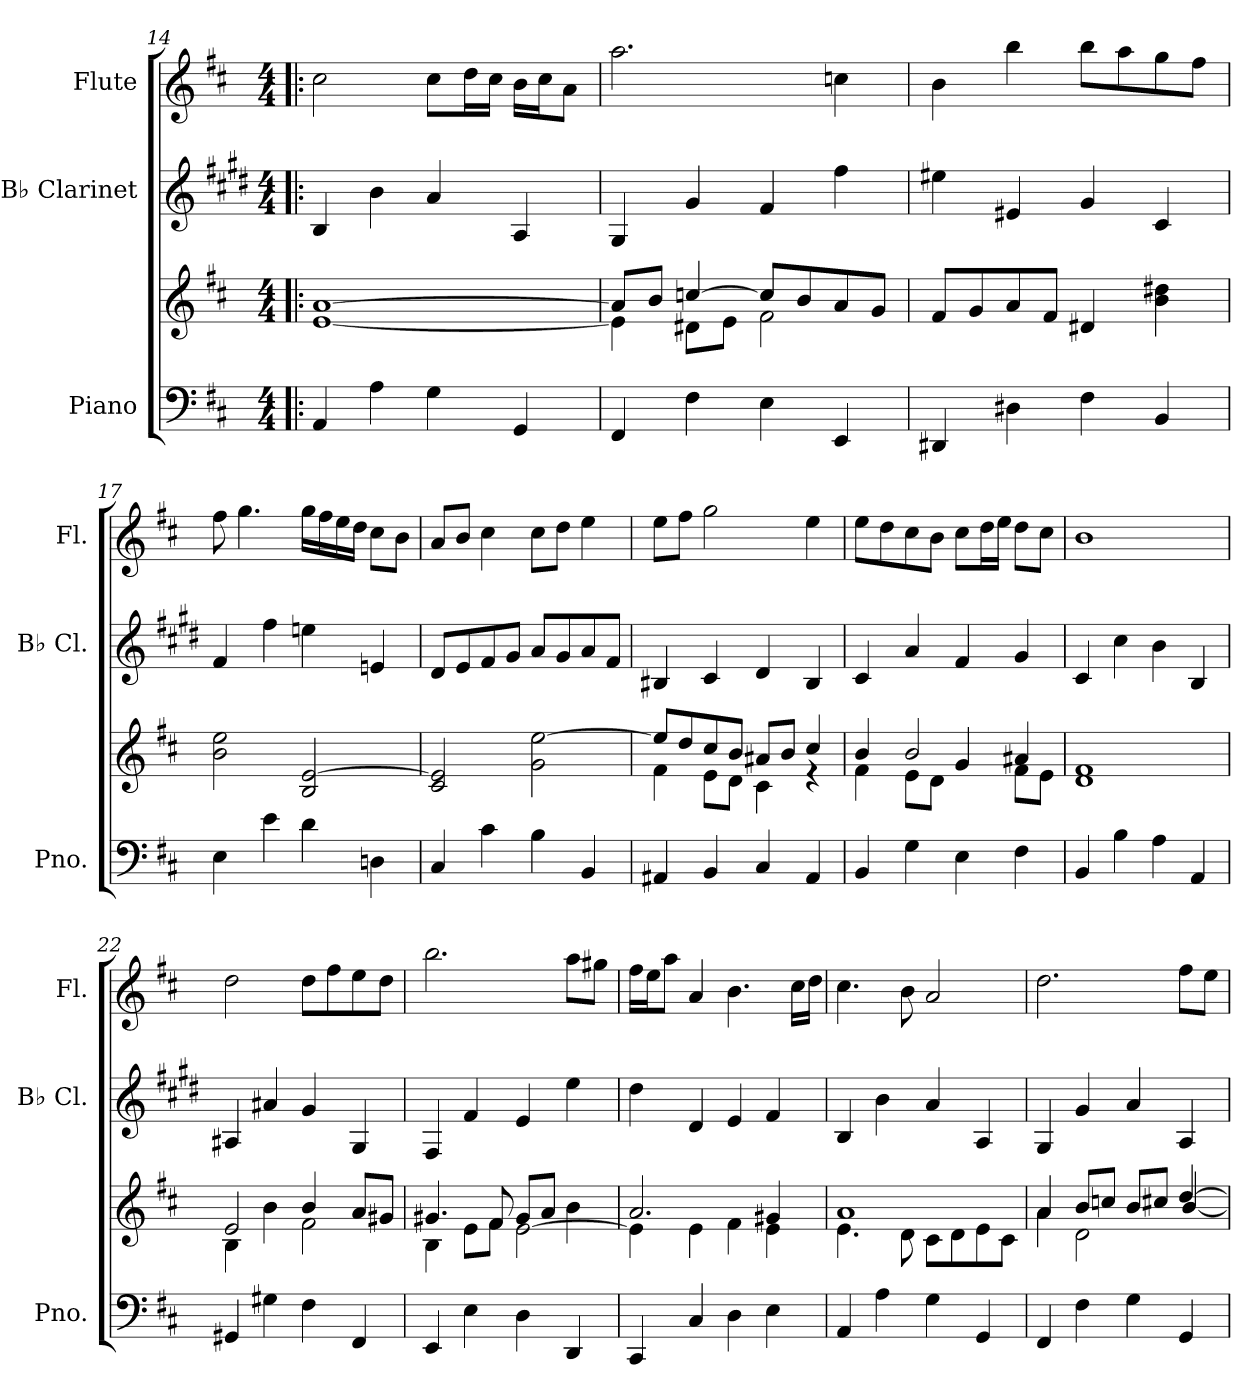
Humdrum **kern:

**kern	**kern	**kern	**kern
*part3	*part3	*part2	*part1
*staff4	*staff3	*staff2	*staff1
*I"Piano	*	*I"B♭ Clarinet	*I"Flute
*I'Pno.	*	*I'B♭ Cl.	*I'Fl.
*clefF4	*clefG2	*clefG2	*clefG2
*	*	*ITrd1c2	*
*k[f#c#]	*k[f#c#]	*k[f#c#]	*k[f#c#]
*M4/4	*M4/4	*M4/4	*M4/4
=14!|:	=14!|:	=14!|:	=14!|:
4AA/	[1e [1a	4A/	2cc#\
4A\	.	4a\	.
4G\	.	4g/	8cc#\L
.	.	.	16dd\L
.	.	.	16cc#\JJ
4GG/	.	4G/	16b\LL
.	.	.	16cc#\J
.	.	.	8a\J
=15	=15	=15	=15
*	*^	*	*
4FF#/	8a/L]	4e\]	4F#/	2.aa\
.	8b/J	.	.	.
4F#\	[4ccn/	8d#X\L	4f#/	.
.	.	8e\J	.	.
4E\	8cc/L]	2f#\	4e/	.
.	8b/	.	.	.
4EE/	8a/	.	4ee\	4ccn\
.	8g/J	.	.	.
*	*v	*v	*	*
=16	=16	=16	=16
4DD#X/	8f#/L	4dd#X\	4b\
.	8g/	.	.
4D#X\	8a/	4d#X/	4bb\
.	8f#/J	.	.
4F#\	4d#X/	4f#/	8bb\L
.	.	.	8aa\
4BB/	4b\ 4dd#X\	4B/	8gg\
.	.	.	8ff#\J
!!LO:PB:g=z
=17	=17	=17	=17
4E\	2b\ 2ee\	4e/	8ff#\
.	.	.	4.gg\
4e\	.	4ee\	.
4d\	2B/ [2e/	4ddn\	16gg\LL
.	.	.	16ff#\
.	.	.	16ee\
.	.	.	16dd\JJ
4Dn\	.	4dn/	8cc#\L
.	.	.	8b\J
=18	=18	=18	=18
4C#/	2c#/ 2e/]	8c#/L	8a/L
.	.	8d/	8b/J
4c#\	.	8e/	4cc#\
.	.	8f#/J	.
4B\	2g\ [2ee\	8g/L	8cc#\L
.	.	8f#/	8dd\J
4BB/	.	8g/	4ee\
.	.	8e/J	.
=19	=19	=19	=19
*	*^	*	*
4AA#X/	8ee/L]	4f#\	4A#X/	8ee\L
.	8dd/	.	.	8ff#\J
4BB/	8cc#/	8e\L	4B/	2gg\
.	8b/J	8d\J	.	.
4C#/	8a#X/L	4c#\	4c#/	.
.	8b/J	.	.	.
4AA#/	4cc#/	4r	4A#/	4ee\
=20	=20	=20	=20	=20
4BB/	4f#\	4b/	4B/	8ee\L
.	.	.	.	8dd\
4G\	8e\L	2b/	4g/	8cc#\
.	8d\J	.	.	8b\J
4E\	4g/	.	4e/	8cc#\L
.	.	.	.	16dd\L
.	.	.	.	16ee\JJ
4F#\	4a#X/	8f#\L	4f#/	8dd\L
.	.	8e\J	.	8cc#\J
*	*v	*v	*	*
=21	=21	=21	=21
4BB/	1d 1f#	4B/	1b
4B\	.	4b\	.
4A\	.	4a\	.
4AA/	.	4A/	.
!!LO:LB:g=z
=22	=22	=22	=22
*	*^	*	*
4GG#X/	2e/	4B\	4G#X/	2dd\
4G#X\	.	4b\	4g#X/	.
4F#\	4b/	2f#\	4f#/	8dd\L
.	.	.	.	8ff#\
4FF#/	8a/L	.	4F#/	8ee\
.	8g#X/J	.	.	8dd\J
=23	=23	=23	=23	=23
4EE/	4B\	4.g#X/	4E/	2.bb\
4E\	8e\L	.	4e/	.
.	8f#\J	8f#/	.	.
4D\	[2e\	8g#/L	4d/	.
.	.	8a/J	.	.
4DD/	.	4b\	4dd\	8aa\L
.	.	.	.	8gg#X\J
=24	=24	=24	=24	=24
4CC#/	2.a/	4e\]	4cc#\	16ff#\LL
.	.	.	.	16ee\J
.	.	.	.	8aa\J
4C#/	.	4e\	4c#/	4a/
4D\	.	4f#\	4d/	4.b\
4E\	4g#X/	4e\	4e/	.
.	.	.	.	16cc#\LL
.	.	.	.	16dd\JJ
=25	=25	=25	=25	=25
4AA/	1a	4.e\	4A/	4.cc#\
4A\	.	.	4a\	.
.	.	8d\	.	8b\
4G\	.	8c#\L	4g/	2a/
.	.	8d\	.	.
4GG/	.	8e\	4G/	.
.	.	8c#\J	.	.
=26	=26	=26	=26	=26
4FF#/	4a/	4a\	4F#/	2.dd\
4F#\	8b/L	2d\	4f#/	.
.	8ccn/J	.	.	.
4G\	8b/L	.	4g/	.
.	8cc#X/J	.	.	.
4GG/	[4dd/	[4b/	4G/	8ff#\L
.	.	.	.	8ee\J
*	*v	*v	*	*
=	=	=	=
*-	*-	*-	*-
